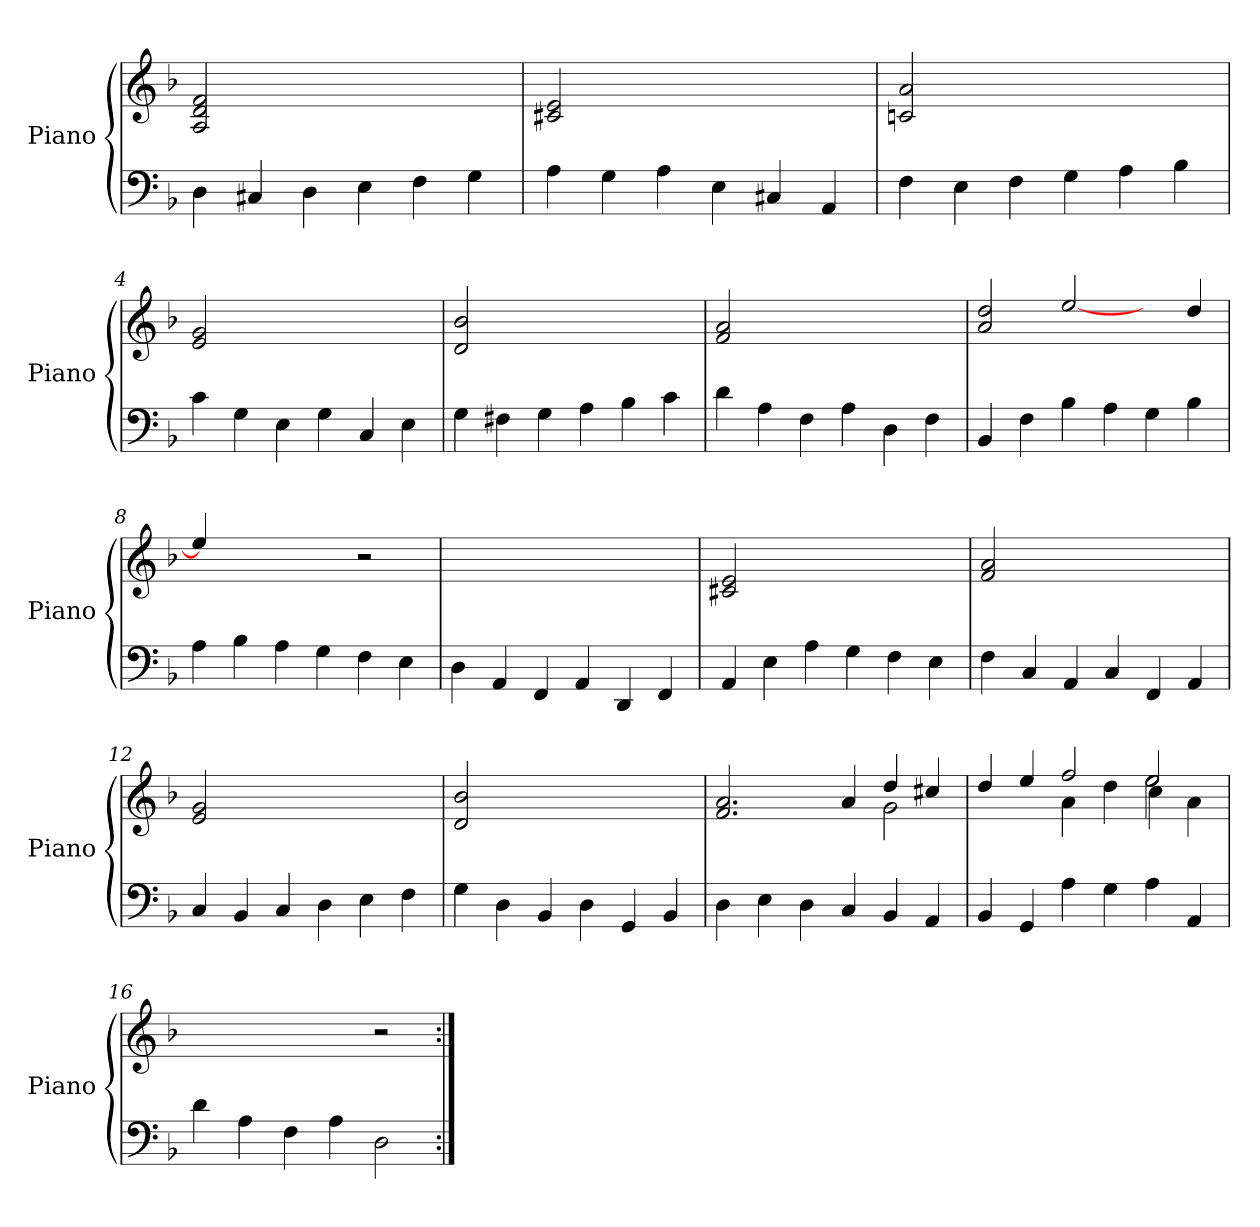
**kern	**kern
*part1	*part1
*staff2	*staff1
*I"Piano	*
*I'Piano	*
*clefF4	*clefG2
*k[b-]	*k[b-]
=1	=1
4D\	2A/ 2d/ 2f/
4C#X/	.
4D\	1ryy
4E\	.
4F\	.
4G\	.
=2	=2
4A\	2c#X/ 2e/
4G\	.
4A\	1ryy
4E\	.
4C#X/	.
4AA/	.
=3	=3
4F\	2cn/ 2a/
4E\	.
4F\	1ryy
4G\	.
4A\	.
4B-\	.
=4	=4
4c\	2e/ 2g/
4G\	.
4E\	1ryy
4G\	.
4C/	.
4E\	.
=5	=5
4G\	2d/ 2b-/
4F#X\	.
4G\	1ryy
4A\	.
4B-\	.
4c\	.
=6	=6
4d\	2f/ 2a/
4A\	.
4F\	1ryy
4A\	.
4D\	.
4F\	.
!!LO:LB:g=z
=7	=7
4BB-/	2a/ 2dd/
4F\	.
4B-\	[2ee/
4A\	.
4G\	4ryy
4B-\	4dd/
=8	=8
4A\	4ee/]
4B-\	2.ryy
4A\	.
4G\	.
4F\	2r
4E\	.
=9	=9
4D\	1.ryy
4AA/	.
4FF/	.
4AA/	.
4DD/	.
4FF/	.
=10	=10
4AA/	2c#X/ 2e/
4E\	.
4A\	1ryy
4G\	.
4F\	.
4E\	.
=11	=11
4F\	2f/ 2a/
4C/	.
4AA/	1ryy
4C/	.
4FF/	.
4AA/	.
=12	=12
4C/	2e/ 2g/
4BB-/	.
4C/	1ryy
4D\	.
4E\	.
4F\	.
!!LO:LB:g=z
=13	=13
4G\	2d/ 2b-/
4D\	.
4BB-/	1ryy
4D\	.
4GG/	.
4BB-/	.
=14	=14
*	*^
4D\	2.f/ 2.a/	1ryy
4E\	.	.
4D\	.	.
4C/	4a/	.
4BB-/	4dd/	2g\
4AA/	4cc#X/	.
=15	=15	=15
*	*	*^
4BB-/	4dd/	2ryy	1ryy
4GG/	4ee/	.	.
4A\	2ff/	4a\	.
4G\	.	4dd\	.
4A\	2ee/	2ee\	4cc\
4AA/	.	.	4a\
*	*v	*v	*v
=16	=16
4d\	1ryy
4A\	.
4F\	.
4A\	.
2D\	2r
=:|!	=:|!
*-	*-
